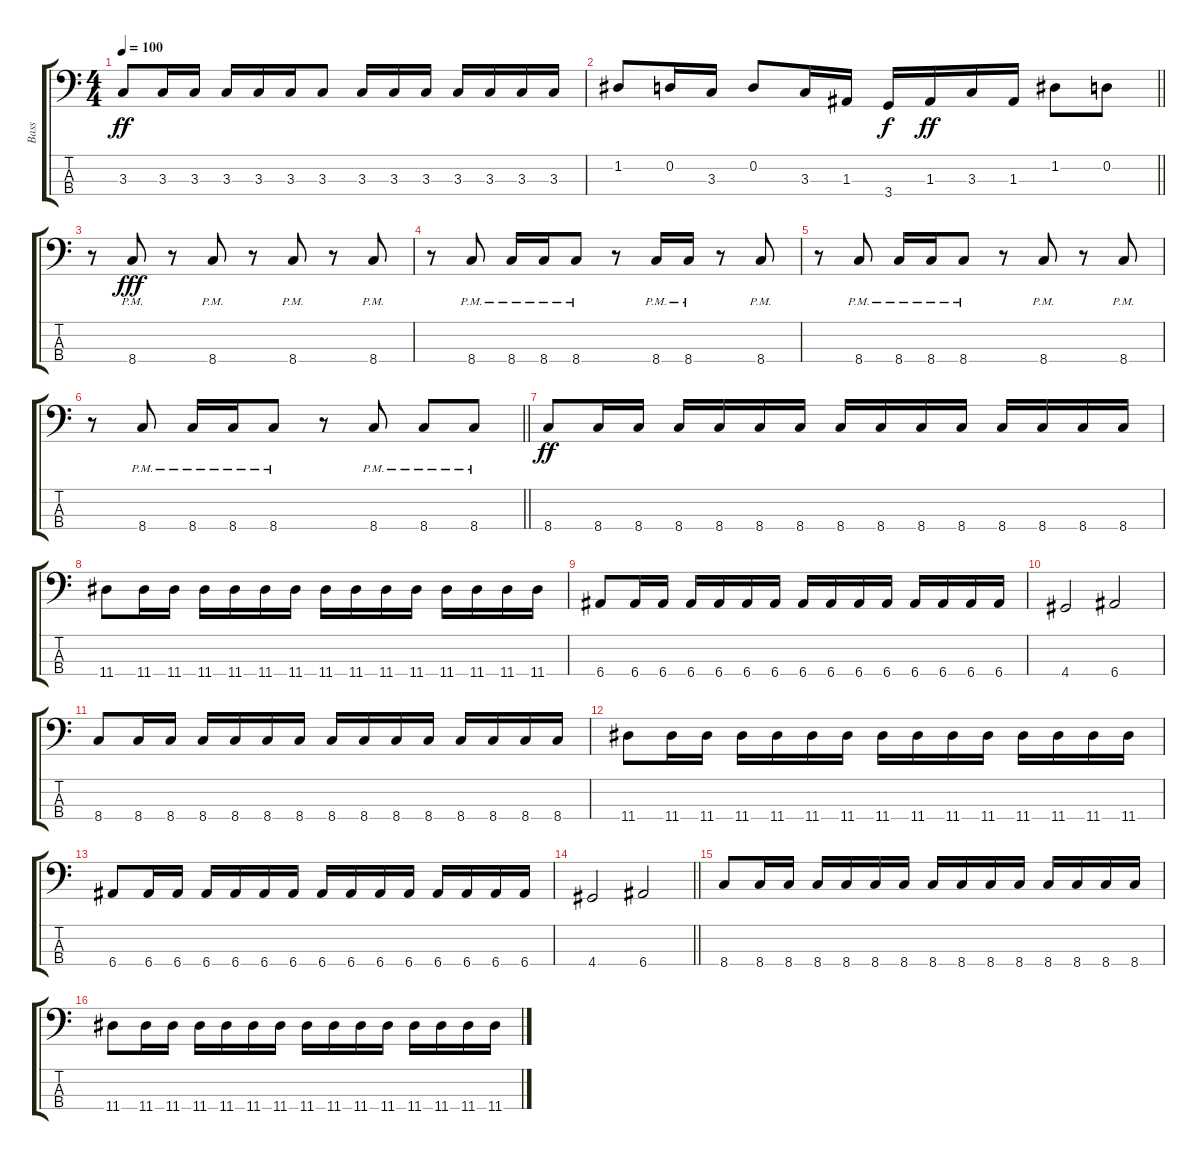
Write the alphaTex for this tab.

\track ("Bass" "Bass") {instrument electricbasspick}
\staff {score tabs}
\tuning (G2 D2 A1 E1) {hide}
\ts (4 4)
\tempo 100
\clef f4
\ks c
3.3.8{dy ff} 3.3.16 3.3.16 3.3.16 3.3.16 3.3.16 3.3.8 3.3.16 3.3.16 3.3.16 3.3.16 3.3.16 3.3.16 3.3.16 |
\barLineRight lightlight
1.2.8 0.2.16 3.3.16 0.2.8 3.3.16 1.3.16 3.4.16{dy f} 1.3.16{dy ff} 3.3.16 1.3.16 1.2.8 0.2.8 |
r.8 8.4{pm}.8{dy fff} r.8 8.4{pm}.8 r.8 8.4{pm}.8 r.8 8.4{pm}.8 |
r.8 8.4{pm}.8 8.4{pm}.16 8.4{pm}.16 8.4{pm}.8 r.8 8.4{pm}.16 8.4{pm}.16 r.8 8.4{pm}.8 |
r.8 8.4{pm}.8 8.4{pm}.16 8.4{pm}.16 8.4{pm}.8 r.8 8.4{pm}.8 r.8 8.4{pm}.8 |
\barLineRight lightlight
r.8 8.4{pm}.8 8.4{pm}.16 8.4{pm}.16 8.4{pm}.8 r.8 8.4{pm}.8 8.4{pm}.8 8.4{pm}.8 |
8.4.8{dy ff} 8.4.16 8.4.16 8.4.16 8.4.16 8.4.16 8.4.16 8.4.16 8.4.16 8.4.16 8.4.16 8.4.16 8.4.16 8.4.16 8.4.16 |
11.4.8 11.4.16 11.4.16 11.4.16 11.4.16 11.4.16 11.4.16 11.4.16 11.4.16 11.4.16 11.4.16 11.4.16 11.4.16 11.4.16 11.4.16 |
6.4.8 6.4.16 6.4.16 6.4.16 6.4.16 6.4.16 6.4.16 6.4.16 6.4.16 6.4.16 6.4.16 6.4.16 6.4.16 6.4.16 6.4.16 |
4.4.2 6.4.2 |
8.4.8 8.4.16 8.4.16 8.4.16 8.4.16 8.4.16 8.4.16 8.4.16 8.4.16 8.4.16 8.4.16 8.4.16 8.4.16 8.4.16 8.4.16 |
11.4.8 11.4.16 11.4.16 11.4.16 11.4.16 11.4.16 11.4.16 11.4.16 11.4.16 11.4.16 11.4.16 11.4.16 11.4.16 11.4.16 11.4.16 |
6.4.8 6.4.16 6.4.16 6.4.16 6.4.16 6.4.16 6.4.16 6.4.16 6.4.16 6.4.16 6.4.16 6.4.16 6.4.16 6.4.16 6.4.16 |
\barLineRight lightlight
4.4.2 6.4.2 |
8.4.8 8.4.16 8.4.16 8.4.16 8.4.16 8.4.16 8.4.16 8.4.16 8.4.16 8.4.16 8.4.16 8.4.16 8.4.16 8.4.16 8.4.16 |
11.4.8 11.4.16 11.4.16 11.4.16 11.4.16 11.4.16 11.4.16 11.4.16 11.4.16 11.4.16 11.4.16 11.4.16 11.4.16 11.4.16 11.4.16
